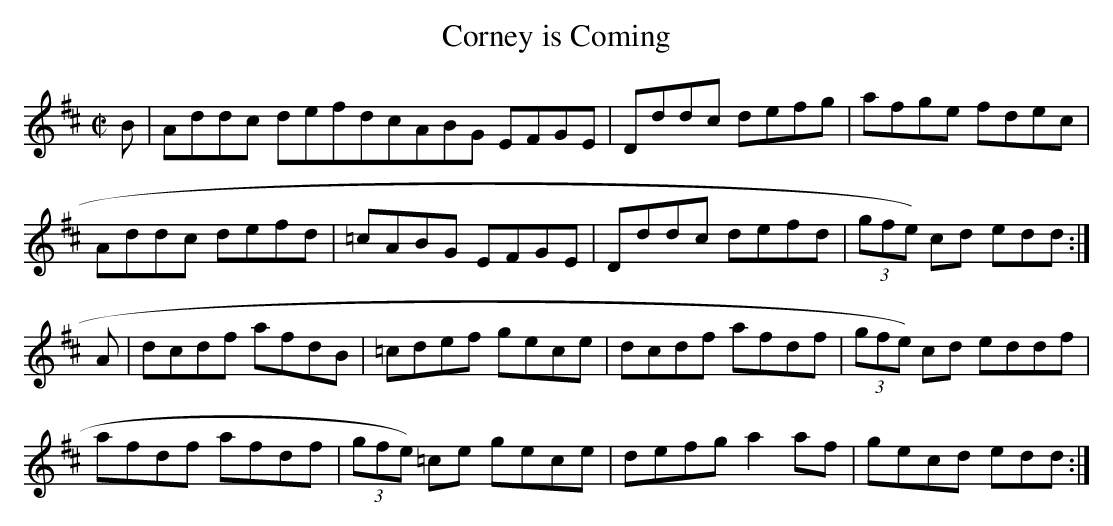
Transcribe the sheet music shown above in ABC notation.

X:1
T:Corney is Coming
M:C|
L:1/8
K:D
B|Addc defd=|cABG EFGE|Dddc defg|afge fdec|
!Addc defd|=cABG EFGE|Dddc defd|(3gfe) cd edd:|
!A|dcdf afdB|=cdef gece|dcdf afdf|(3gfe) cd eddf|
!afdf afdf|(3gfe) =ce gece|defg a2 af|gecd edd:|
